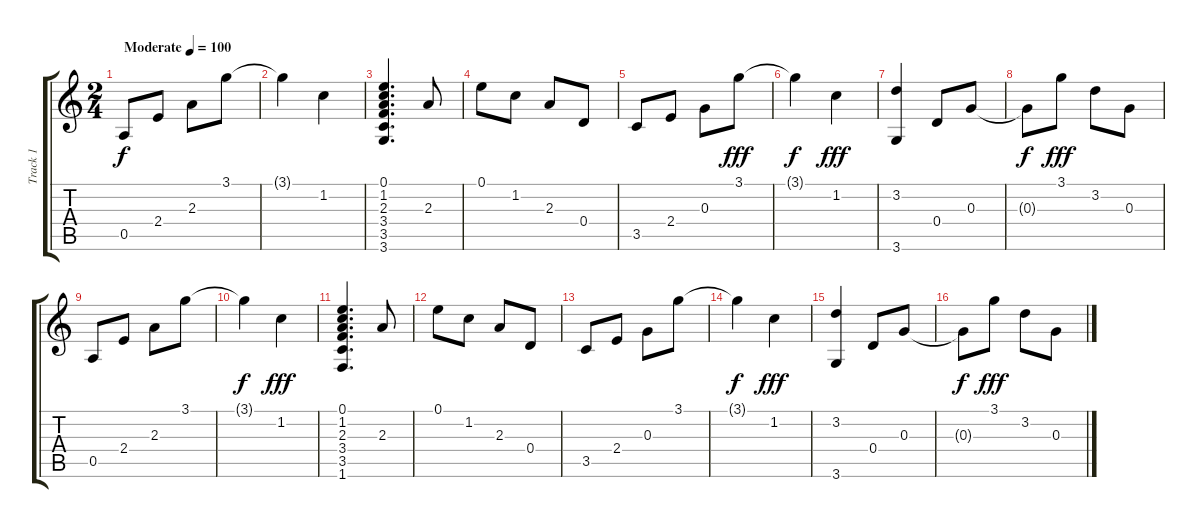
\track ("Track 1" "Track 1") {instrument acousticguitarsteel}
\staff {score tabs}
\tuning (E4 B3 G3 D3 A2 E2) {hide}
\ts (2 4)
\tempo (100 "Moderate")
\clef g2
\ks c
0.5.8{dy f instrument acousticguitarsteel} 2.4.8 2.3.8 3.1.8 |
3.1{t}.4 1.2.4 |
(0.1 1.2 2.3 3.4 3.5 3.6).4{d} 2.3.8 |
0.1.8 1.2.8 2.3.8 0.4.8 |
3.5.8 2.4.8 0.3.8 3.1.8{dy fff} |
3.1{t}.4{dy f} 1.2.4{dy fff} |
(3.2 3.6).4 0.4.8 0.3.8 |
0.3{t}.8{dy f} 3.1.8{dy fff} 3.2.8 0.3.8 |
0.5.8 2.4.8 2.3.8 3.1.8 |
3.1{t}.4{dy f} 1.2.4{dy fff} |
(0.1 1.2 2.3 3.4 3.5 1.6).4{d} 2.3.8 |
0.1.8 1.2.8 2.3.8 0.4.8 |
3.5.8 2.4.8 0.3.8 3.1.8 |
3.1{t}.4{dy f} 1.2.4{dy fff} |
(3.2 3.6).4 0.4.8 0.3.8 |
0.3{t}.8{dy f} 3.1.8{dy fff} 3.2.8 0.3.8
